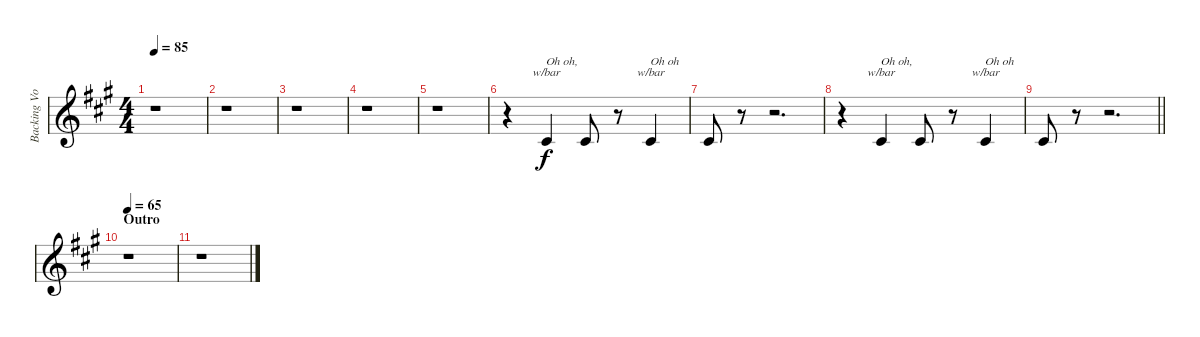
\track ("Backing Vocals" "Backing Vo") {instrument tenorsax}
\staff {score}
\tuning (E4 B3 G3 D3 A2 E2) {hide}
\ts (4 4)
\tempo 85
\clef g2
\ks a
r.1{dy mf} |
r.1 |
r.1 |
r.1 |
r.1 |
r.4 6.3.4{tbe (custom default 0 0 30 0 45 -14 60 -14) txt "Oh oh," dy f} 6.3{t}.8 r.8 6.3.4{tbe (custom default 0 0 30 0 45 -4 60 -4) txt "Oh oh"} |
6.3{t}.8 r.8 r.2{d} |
r.4 6.3.4{tbe (custom default 0 0 30 0 45 -14 60 -14) txt "Oh oh,"} 6.3{t}.8 r.8 6.3.4{tbe (custom default 0 0 30 0 45 -4 60 -4) txt "Oh oh"} |
\barLineRight lightlight
6.3{t}.8 r.8 r.2{d} |
\section ("" "Outro")
\tempo 65
r.1 |
r.1
